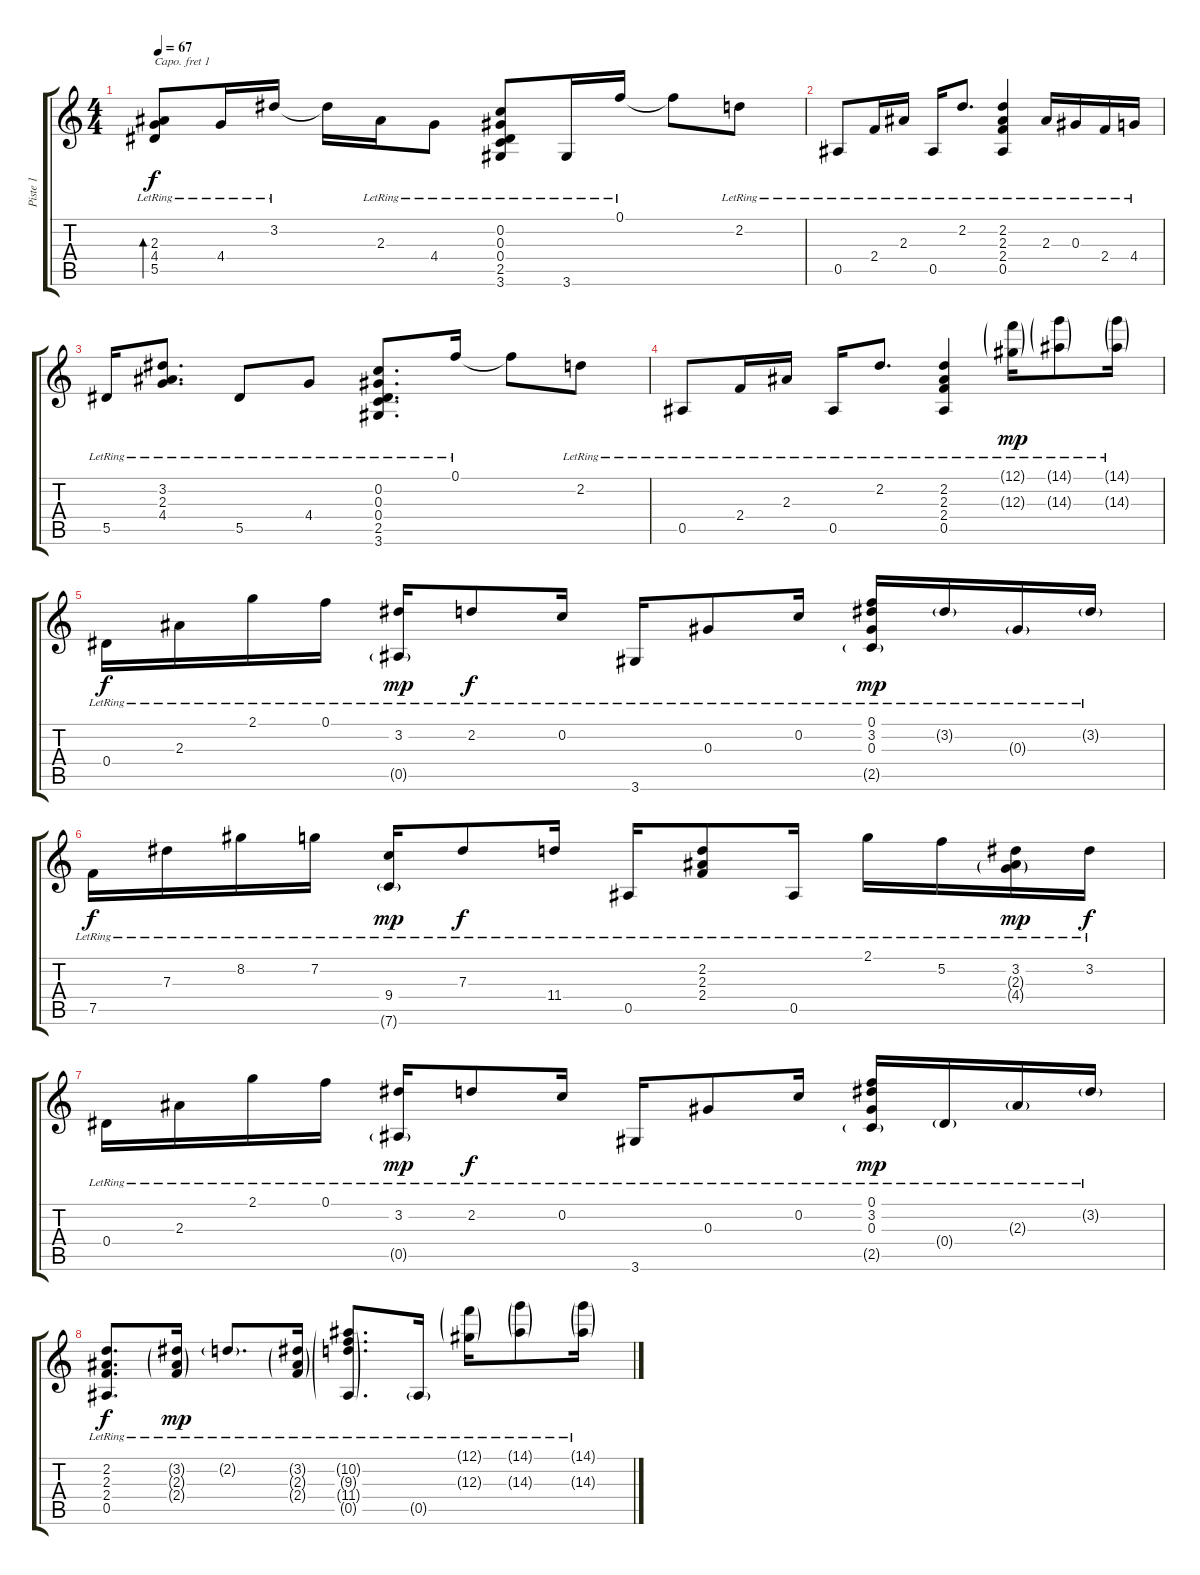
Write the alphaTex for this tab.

\track ("Piste 1" "Piste 1") {instrument acousticguitarnylon}
\staff {score tabs}
\capo 1
\tuning (E4 B3 G3 D3 A2 E2) {hide}
\ts (4 4)
\tempo 67
\clef g2
\ks c
(2.3{lr} 4.4{lr} 5.5{lr}).8{bd 60 dy f} 4.4{lr}.16 3.2{lr}.16 3.2{t}.16 2.3{lr}.16 4.4{lr}.8 (0.2{lr} 0.3{lr} 0.4{lr} 2.5{lr} 3.6{lr}).8 3.6{lr}.16 0.1{lr}.16 0.1{t}.8 2.2{lr}.8 |
0.5{lr}.8 2.4{lr}.16 2.3{lr}.16 0.5{lr}.16 2.2{lr}.8{d} (2.2{lr} 2.3{lr} 2.4{lr} 0.5{lr}).4 2.3{lr}.16 0.3{lr}.16 2.4{lr}.16 4.4{lr}.16 |
5.5{lr}.16 (3.2{lr} 2.3{lr} 4.4{lr}).8{d} 5.5{lr}.8 4.4{lr}.8 (0.2{lr} 0.3{lr} 0.4{lr} 2.5{lr} 3.6{lr}).8{d} 0.1{lr}.16 0.1{t}.8 2.2{lr}.8 |
0.5{lr}.8 2.4{lr}.16 2.3{lr}.16 0.5{lr}.16 2.2{lr}.8{d} (2.2{lr} 2.3{lr} 2.4{lr} 0.5{lr}).4 (12.1{g lr} 12.3{g lr}).16{dy mp} (14.1{g lr} 14.3{g lr}).8 (14.1{g lr} 14.3{g lr}).16 |
0.4{lr}.16{dy f} 2.3{lr}.16 2.1{lr}.16 0.1{lr}.16 (3.2{lr} 0.5{g}).16{dy mp} 2.2{lr}.8{dy f} 0.2{lr}.16 3.6{lr}.16 0.3{lr}.8 0.2{lr}.16 (0.1{lr} 3.2{lr} 0.3{lr} 2.5{g}).16{dy mp} 3.2{g lr}.16 0.3{g lr}.16 3.2{g lr}.16 |
7.5{lr}.16{dy f} 7.3{lr}.16 8.2{lr}.16 7.2{lr}.16 (9.4{lr} 7.6{g lr}).16{dy mp} 7.3{lr}.8{dy f} 11.4{lr}.16 0.5{lr}.16 (2.2{lr} 2.3{lr} 2.4{lr}).8 0.5{lr}.16 2.1{lr}.16 5.2{lr}.16 (3.2{lr} 2.3{g lr} 4.4{g lr}).16{dy mp} 3.2{lr}.16{dy f} |
0.4{lr}.16 2.3{lr}.16 2.1{lr}.16 0.1{lr}.16 (3.2{lr} 0.5{g}).16{dy mp} 2.2{lr}.8{dy f} 0.2{lr}.16 3.6{lr}.16 0.3{lr}.8 0.2{lr}.16 (0.1{lr} 3.2{lr} 0.3{lr} 2.5{g}).16{dy mp} 0.4{g lr}.16 2.3{g lr}.16 3.2{g lr}.16 |
(2.2{lr} 2.3{lr} 2.4{lr} 0.5{lr}).8{d dy f} (3.2{g lr} 2.3{g lr} 2.4{g lr}).16{dy mp} 2.2{g lr}.8{d} (3.2{g lr} 2.3{g lr} 2.4{g lr}).16 (10.2{g lr} 9.3{g lr} 11.4{g lr} 0.5{g lr}).8{d} 0.5{g lr}.16 (12.1{g lr} 12.3{g lr}).16 (14.1{g lr} 14.3{g lr}).8 (14.1{g lr} 14.3{g lr}).16
